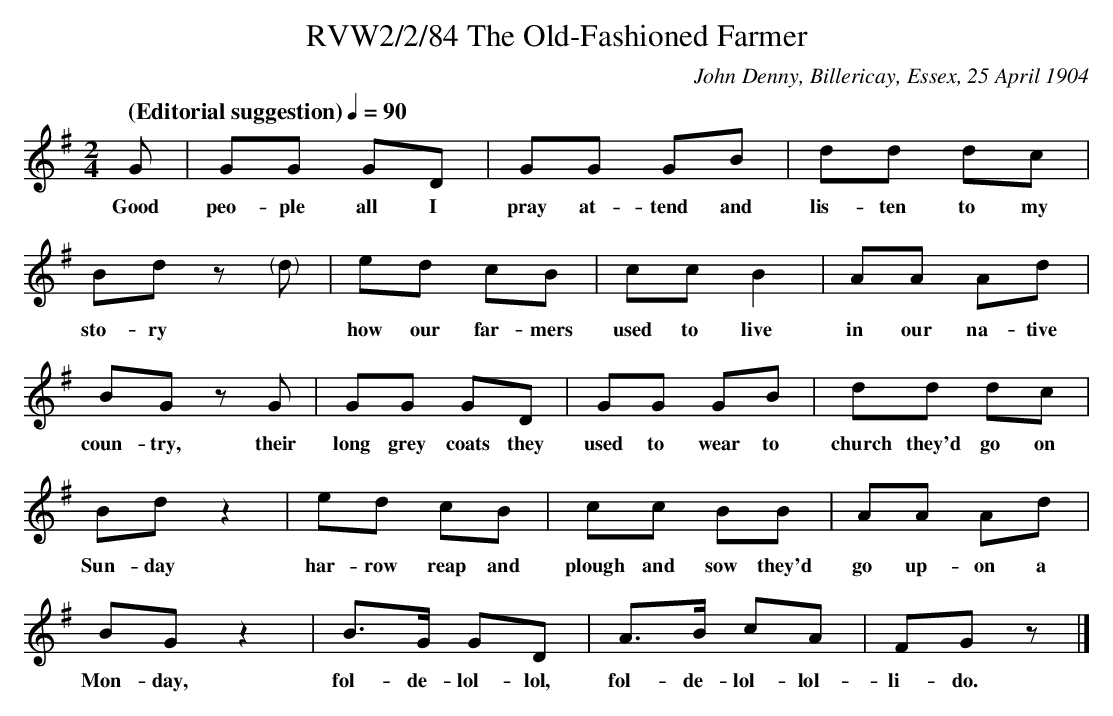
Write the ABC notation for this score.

X:1
T:RVW2/2/84 The Old-Fashioned Farmer
C: John Denny, Billericay, Essex, 25 April 1904
L:1/8
Q: "(Editorial suggestion)" 1/4=90
M:2/4
K:G
G | GG GD | GG GB | dd dc |
w: Good peo-ple all I pray at-tend and lis-ten to my
Bd z "<("">)"d | ed cB | cc B2 | AA Ad |
w: sto-ry* how our far-mers used to live in our na-tive
BG z G | GG GD | GG GB | dd dc |
w: coun-try, their long grey coats they used to wear to church they'd go on
Bd z2 | ed cB | cc BB | AA Ad |
w: Sun-day har-row reap and plough and sow they'd go up-on a
BG z2 | B3/2G/2 GD | A3/2B/2 cA | FG z |]
w: Mon-day, fol-de-lol-lol, fol-de-lol-lol-li-do.
